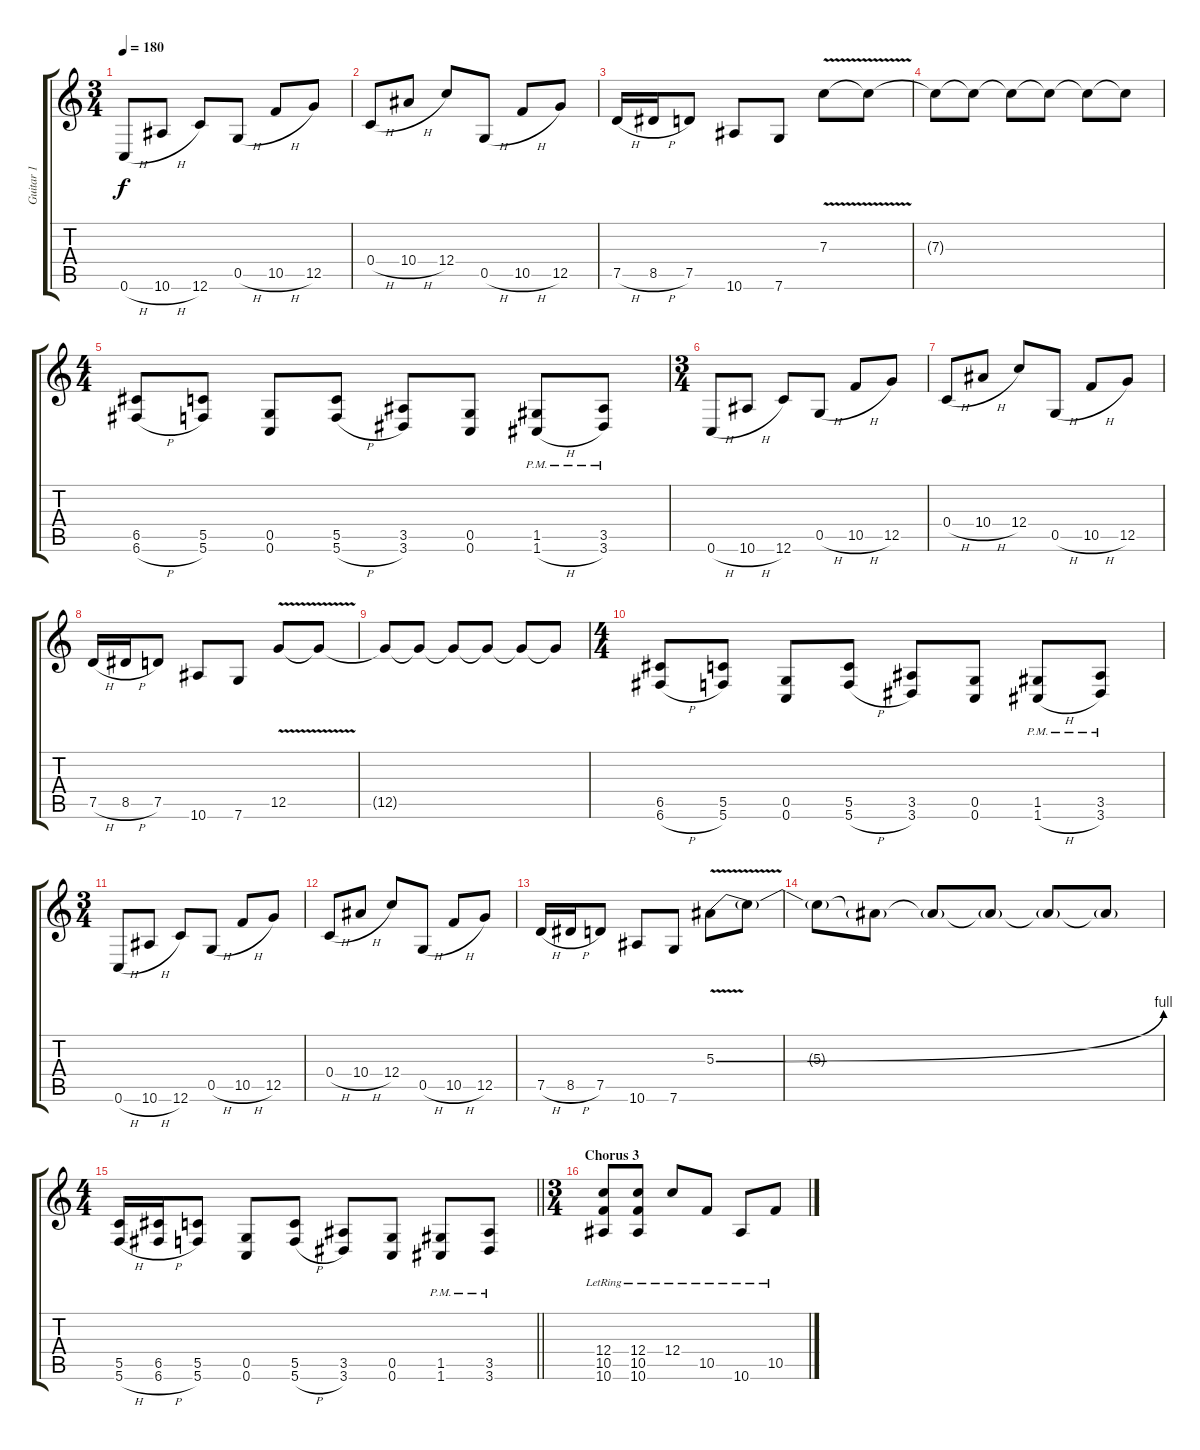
\track ("Guitar 1" "Guitar 1") {instrument distortionguitar}
\staff {score tabs}
\tuning (D4 A3 F3 C3 G2 C2) {hide}
\ts (3 4)
\tempo 180
\clef g2
\ks c
0.6{h}.8{dy f} 10.6{h}.8 12.6.8 0.5{h}.8 10.5{h}.8 12.5.8 |
0.4{h}.8 10.4{h}.8 12.4.8 0.5{h}.8 10.5{h}.8 12.5.8 |
7.5{h}.16 8.5{h}.16 7.5.8 10.6.8 7.6.8 7.3{v}.8 7.3{t}.8 |
7.3{t}.8 7.3{t}.8 7.3{t}.8 7.3{t}.8 7.3{t}.8 7.3{t}.8 |
\ts (4 4)
(6.5 6.6{h}).8 (5.5 5.6).8 (0.5 0.6).8 (5.5 5.6{h}).8 (3.5 3.6).8 (0.5 0.6).8 (1.5{pm} 1.6{h pm}).8 (3.5{pm} 3.6{pm}).8 |
\ts (3 4)
0.6{h}.8 10.6{h}.8 12.6.8 0.5{h}.8 10.5{h}.8 12.5.8 |
0.4{h}.8 10.4{h}.8 12.4.8 0.5{h}.8 10.5{h}.8 12.5.8 |
7.5{h}.16 8.5{h}.16 7.5.8 10.6.8 7.6.8 12.5{v}.8 12.5{t}.8 |
12.5{t}.8 12.5{t}.8 12.5{t}.8 12.5{t}.8 12.5{t}.8 12.5{t}.8 |
\ts (4 4)
(6.5 6.6{h}).8 (5.5 5.6).8 (0.5 0.6).8 (5.5 5.6{h}).8 (3.5 3.6).8 (0.5 0.6).8 (1.5{pm} 1.6{h pm}).8 (3.5{pm} 3.6{pm}).8 |
\ts (3 4)
0.6{h}.8 10.6{h}.8 12.6.8 0.5{h}.8 10.5{h}.8 12.5.8 |
0.4{h}.8 10.4{h}.8 12.4.8 0.5{h}.8 10.5{h}.8 12.5.8 |
7.5{h}.16 8.5{h}.16 7.5.8 10.6.8 7.6.8 5.3{be (bend 0 0 60 4) v}.8 5.3{t}.8 |
5.3{t}.8 5.3{t}.8 5.3{t}.8 5.3{t}.8 5.3{t}.8 5.3{t}.8 |
\ts (4 4)
\barLineRight lightlight
(5.5 5.6{h}).16 (6.5 6.6{h}).16 (5.5 5.6).8 (0.5 0.6).8 (5.5 5.6{h}).8 (3.5 3.6).8 (0.5 0.6).8 (1.5{pm} 1.6{pm}).8 (3.5{pm} 3.6{pm}).8 |
\ts (3 4)
\section ("" "Chorus 3")
(12.4{lr} 10.5{lr} 10.6{lr}).8 (12.4{lr} 10.5{lr} 10.6{lr}).8 12.4{lr}.8 10.5{lr}.8 10.6{lr}.8 10.5{lr}.8
